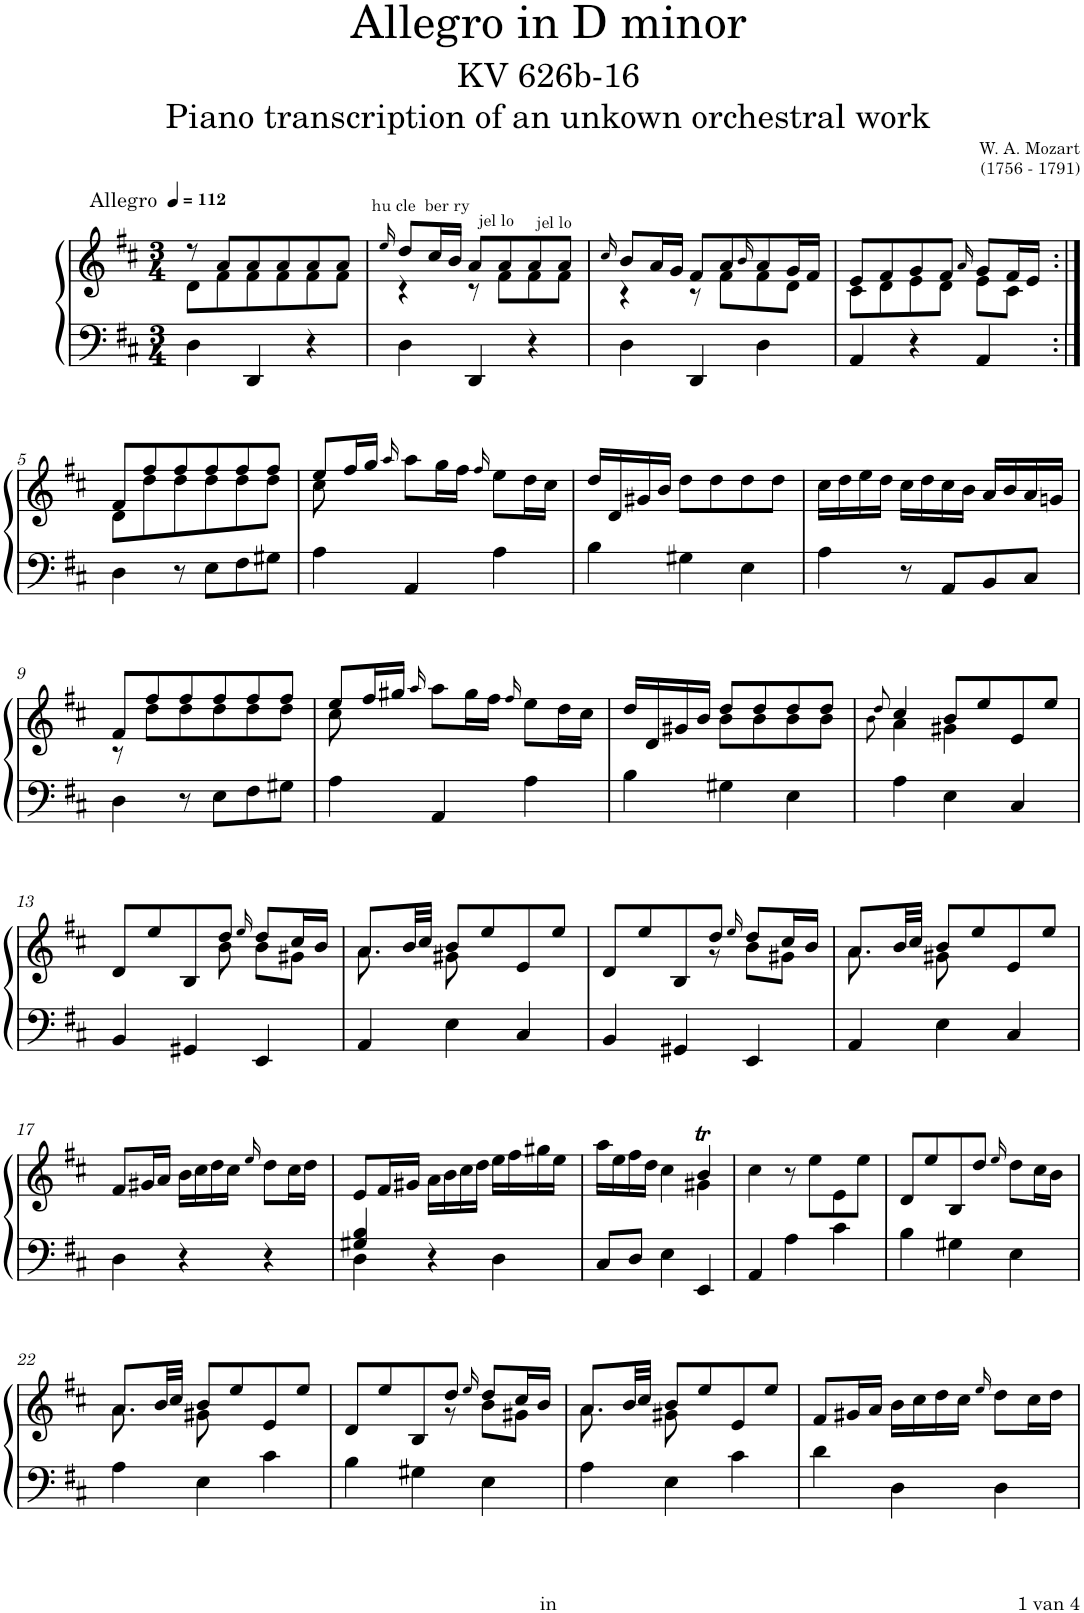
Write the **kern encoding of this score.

**kern	**kern
*part1	*part1
*staff2	*staff1
*I"Piano	*
*I'Pno.	*
*	*stria5
*clefF4	*clefG2
*k[f#c#]	*k[f#c#]
*M3/4	*M3/4
*MM112	*MM112
=1	=1
*	*^
!	!LO:TX:a:t=Allegro	!
4D\	8r	8d\L
.	8a/L	8f#\
4DD/	8a/	8f#\
.	8a/	8f#\
4r	8a/	8f#\
.	8a/J	8f#\J
=2	=2	=2
.	16qee/	.
!	!LO:TX:a:t=hu cle  ber ry	!
4D\	8dd/L	4r
.	16cc#/L	.
.	16b/JJ	.
!	!LO:TX:a:t=jel lo	!
4DD/	8a/L	8r
.	8a/	8f#\L
!	!LO:TX:a:t=jel lo	!
4r	8a/	8f#\
.	8a/J	8f#\J
=3	=3	=3
.	16qcc#/	.
4D\	8b/L	4r
.	16a/L	.
.	16g/JJ	.
4DD/	8f#/L	8r
.	8a/	8f#\L
.	16qb/	.
4D\	8a/	8f#\
.	16g/L	8d\J
.	16f#/JJ	.
=4	=4	=4
4AA/	8e/L	8c#\L
.	8f#/	8d\
4r	8g/	8e\
.	8f#/J	8d\J
.	16qa/	.
4AA/	8g/L	8e\L
.	16f#/L	8c#\J
.	16e/JJ	.
!!LO:LB:g=z	!!
=5:|!	=5:|!	=5:|!
4D\	8f#/L	8d\L
.	8ff#/	8dd\
8r	8ff#/	8dd\
8E\L	8ff#/	8dd\
8F#\	8ff#/	8dd\
8G#X\J	8ff#/J	8dd\J
=6	=6	=6
4A\	8ee/L	8cc#\
.	16ff#/L	2ryy
.	16gg/JJ	.
.	16qaa/	.
4AA/	8aa\L	.
.	16gg\L	.
.	16ff#\JJ	.
.	16qff#/	.
4A\	8ee\L	.
.	16dd\L	8ryy
.	16cc#\JJ	.
*	*v	*v
=7	=7
4B\	16dd/LL
.	16d/
.	16g#X/
.	16b/JJ
4G#X\	8dd\L
.	8dd\
4E\	8dd\
.	8dd\J
=8	=8
4A\	16cc#\LL
.	16dd\
.	16ee\
.	16dd\JJ
8r	16cc#\LL
.	16dd\
8AA/L	16cc#\
.	16b\JJ
8BB/	16a/LL
.	16b/
8C#/J	16a/
.	16gn/JJ
!!LO:LB:g=z
=9	=9
*	*^
4D\	8f#/L	8r
.	8ff#/	8dd\L
8r	8ff#/	8dd\
8E\L	8ff#/	8dd\
8F#\	8ff#/	8dd\
8G#X\J	8ff#/J	8dd\J
=10	=10	=10
4A\	8ee/L	8cc#\
.	16ff#/L	2ryy
.	16gg#X/JJ	.
.	16qaa/	.
4AA/	8aa\L	.
.	16gg#\L	.
.	16ff#\JJ	.
.	16qff#/	.
4A\	8ee\L	.
.	16dd\L	8ryy
.	16cc#\JJ	.
=11	=11	=11
4B\	16dd/LL	4ryy
.	16d/	.
.	16g#X/	.
.	16b/JJ	.
4G#X\	8dd/L	8b\L
.	8dd/	8b\
4E\	8dd/	8b\
.	8dd/J	8b\J
=12	=12	=12
.	8qdd/	8qb\
4A\	4cc#/	4a\
4E\	8b/L	4g#X\
.	8ee/	.
4C#/	8e/	4ryy
.	8ee/J	.
!!LO:LB:g=z	!!
=13	=13	=13
4BB/	8d/L	4.ryy
.	8ee/	.
4GG#X/	8B/	.
.	8dd/J	8b\
.	16qee/	.
4EE/	8dd/L	8b\L
.	16cc#/L	8g#X\J
.	16b/JJ	.
=14	=14	=14
4AA/	8.a/L	8.a\
.	32b/LL	16ryy
.	32cc#/JJJ	.
4E\	8b/L	8g#X\
.	8ee/	4.ryy
4C#/	8e/	.
.	8ee/J	.
=15	=15	=15
4BB/	8d/L	4.ryy
.	8ee/	.
4GG#X/	8B/	.
.	8dd/J	8r
.	16qee/	.
4EE/	8dd/L	8b\L
.	16cc#/L	8g#X\J
.	16b/JJ	.
=16	=16	=16
4AA/	8.a/L	8.a\
.	32b/LL	16ryy
.	32cc#/JJJ	.
4E\	8b/L	8g#X\
.	8ee/	4.ryy
4C#/	8e/	.
.	8ee/J	.
*	*v	*v
!!LO:LB:g=z
=17	=17
4D\	8f#/L
.	16g#X/L
.	16a/JJ
4r	16b\LL
.	16cc#\
.	16dd\
.	16cc#\JJ
.	16qee/
4r	8dd\L
.	16cc#\L
.	16dd\JJ
=18	=18
*^	*
4D\	4G#X/ 4B/	8e/L
.	.	16f#/L
.	.	16g#X/JJ
4r	2ryy	16a\LL
.	.	16b\
.	.	16cc#\
.	.	16dd\JJ
4D\	.	16ee\LL
.	.	16ff#\
.	.	16gg#X\
.	.	16ee\JJ
*v	*v	*
=19	=19
*	*^
8C#/L	16aa\LL	2ryy
.	16ee\	.
8D/J	16ff#\	.
.	16dd\JJ	.
4E\	4cc#\	.
4EE/	4bT/	4g#X\
*	*v	*v
=20	=20
4AA/	4cc#\
4A\	8r
.	8ee\L
4c#\	8e\
.	8ee\J
=21	=21
4B\	8d/L
.	8ee/
4G#X\	8B/
.	8dd/J
.	16qee/
4E\	8dd\L
.	16cc#\L
.	16b\JJ
!!LO:LB:g=z
=22	=22
*	*^
4A\	8.a/L	8.a\
.	32b/LL	16ryy
.	32cc#/JJJ	.
4E\	8b/L	8g#X\
.	8ee/	4.ryy
4c#\	8e/	.
.	8ee/J	.
=23	=23	=23
4B\	8d/L	4.ryy
.	8ee/	.
4G#X\	8B/	.
.	8dd/J	8r
.	16qee/	.
4E\	8dd/L	8b\L
.	16cc#/L	8g#X\J
.	16b/JJ	.
=24	=24	=24
4A\	8.a/L	8.a\
.	32b/LL	16ryy
.	32cc#/JJJ	.
4E\	8b/L	8g#X\
.	8ee/	4.ryy
4c#\	8e/	.
.	8ee/J	.
*	*v	*v
=25	=25
4d\	8f#/L
.	16g#X/L
.	16a/JJ
4D\	16b\LL
.	16cc#\
.	16dd\
.	16cc#\JJ
.	16qee/
4D\	8dd\L
.	16cc#\L
.	16dd\JJ
=	=
*-	*-
